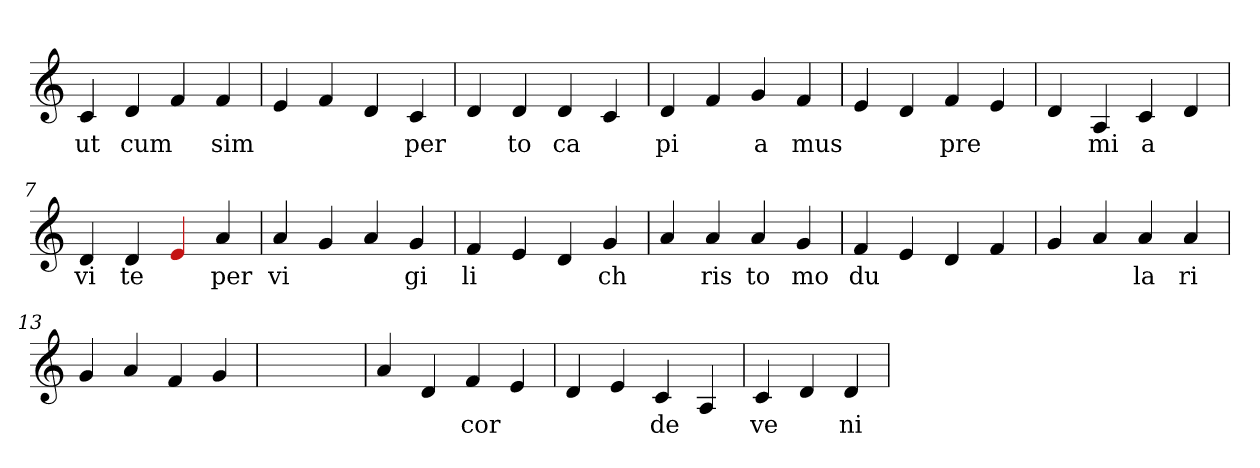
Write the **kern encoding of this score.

**kern	**text
*part1	*part1
*staff1	*staff1
*clefG2	*
=1	=1
4c	ut
4d	cum
4f	.
4f	sim
=2	=2
4e	.
4f	.
4d	.
4c	per
=3	=3
4d	.
4d	to
4d	ca
4c	.
=4	=4
4d	pi
4f	.
4g	a
4f	mus
=5	=5
4e	.
4d	.
4f	pre
4e	.
=6	=6
4d	.
4A	mi
4c	a
4d	.
=7	=7
4d	vi
4d	te
4Re	.
4a	per
=8	=8
4a	vi
4g	.
4a	.
4g	gi
=9	=9
4f	li
4e	.
4d	.
4g	ch
=10	=10
4a	.
4a	ris
4a	to
4g	mo
=11	=11
4f	du
4e	.
4d	.
4f	.
=12	=12
4g	.
4a	.
4a	la
4a	ri
=13	=13
4g	.
4a	.
4f	.
4g	.
=14	=14
1ryy	.
=14	=14
4a	.
4d	.
4f	cor
4e	.
=15	=15
4d	.
4e	.
4c	de
4A	.
=16	=16
4c	ve
4d	.
4d	ni
=	=
*-	*-
